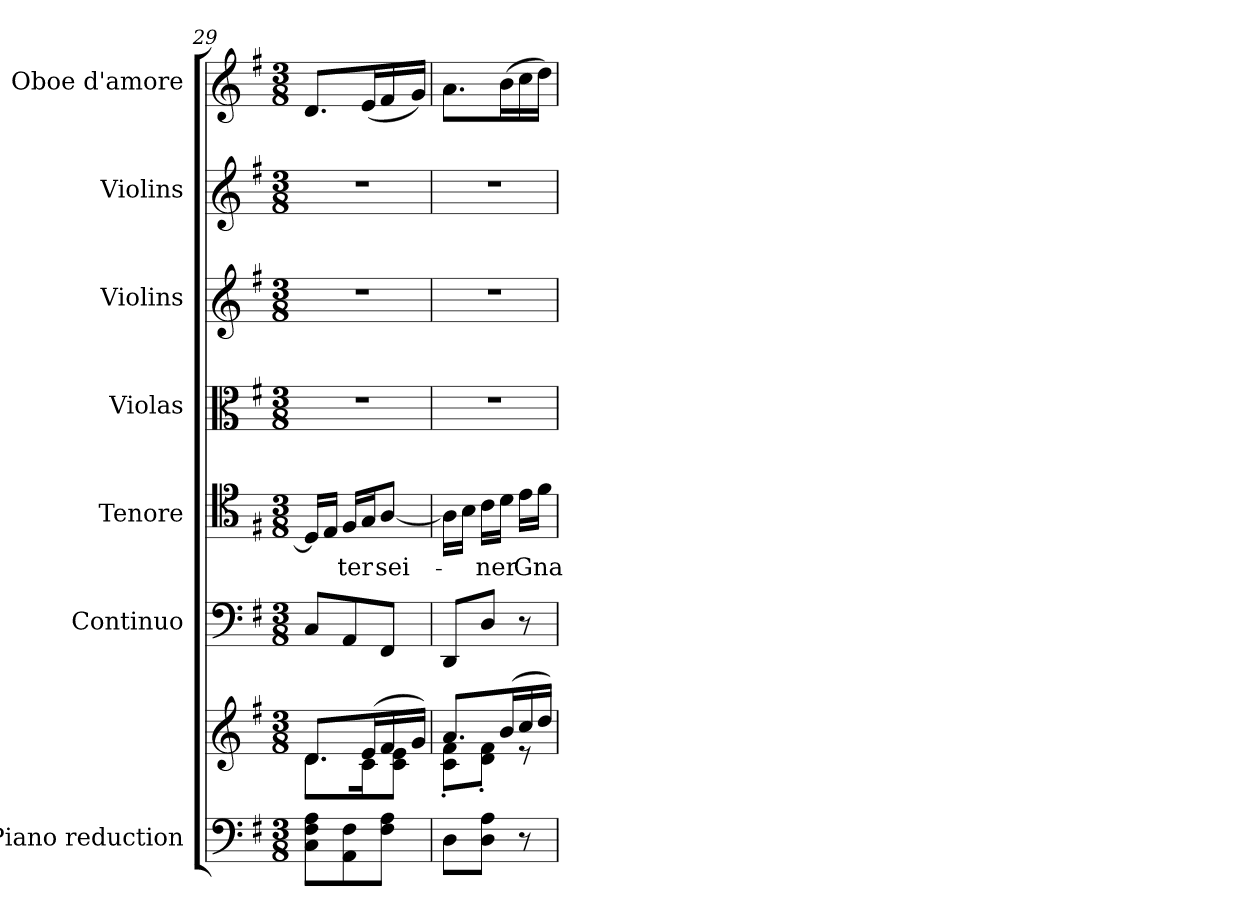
**kern	**kern	**kern	**kern	**text	**kern	**kern	**kern	**kern
*part7	*part7	*part6	*part5	*part5	*part4	*part3	*part2	*part1
*staff8	*staff7	*staff6	*staff5	*staff5	*staff4	*staff3	*staff2	*staff1
*I"Piano reduction	*	*I"Continuo	*I"Tenore	*	*I"Violas	*I"Violins	*I"Violins	*I"Oboe d'amore
*I'Pno	*	*	*	*	*	*	*	*I'Ob
*clefF4	*clefG2	*clefF4	*clefC4	*	*clefC3	*clefG2	*clefG2	*clefG2
*k[f#]	*k[f#]	*k[f#]	*k[f#]	*	*k[f#]	*k[f#]	*k[f#]	*k[f#]
*M3/8	*M3/8	*M3/8	*M3/8	*	*M3/8	*M3/8	*M3/8	*M3/8
=29	=29	=29	=29	=29	=29	=29	=29	=29
*	*^	*	*	*	*	*	*	*
8C\ 8F#\ 8A\L	8.d/L	8.d\L	8C/L	16D/LL]	.	4.r	4.r	4.r	8.d/L
.	.	.	.	16E/JJ	.	.	.	.	.
!	!	!	!	!	!LO:LY:b	!	!	!	!
8AA\ 8F#\	.	.	8AA/	16F#/LL	-ter	.	.	.	.
.	(16e/L	16c\K	.	16G/J	.	.	.	.	(16e/L
!	!	!	!	!	!LO:LY:b	!	!	!	!
8F#\ 8A\J	16f#/	8c\ 8e\J	8FF#/J	[8A/J	sei-	.	.	.	16f#/
.	16g/JJ)	.	.	.	.	.	.	.	16g/JJ)
=30	=30	=30	=30	=30	=30	=30	=30	=30	=30
8D\L	8.a/L	8c\' 8f#\'L	8DD/L	16A\LL]	.	4.r	4.r	4.r	8.a\L
.	.	.	.	16B\JJ	.	.	.	.	.
!	!	!	!	!	!LO:LY:b	!	!	!	!
8D\ 8A\J	.	8d\' 8f#\'J	8D/J	16c\LL	-ner	.	.	.	.
.	(16b/L	.	.	16d\JJ	.	.	.	.	(16b\L
!	!	!	!	!	!LO:LY:b	!	!	!	!
8r	16cc/	8r	8r	16e\LL	Gna-	.	.	.	16cc\
.	16dd/JJ)	.	.	16f#\JJ	.	.	.	.	16dd\JJ)
*	*v	*v	*	*	*	*	*	*	*
=	=	=	=	=	=	=	=	=
*-	*-	*-	*-	*-	*-	*-	*-	*-
